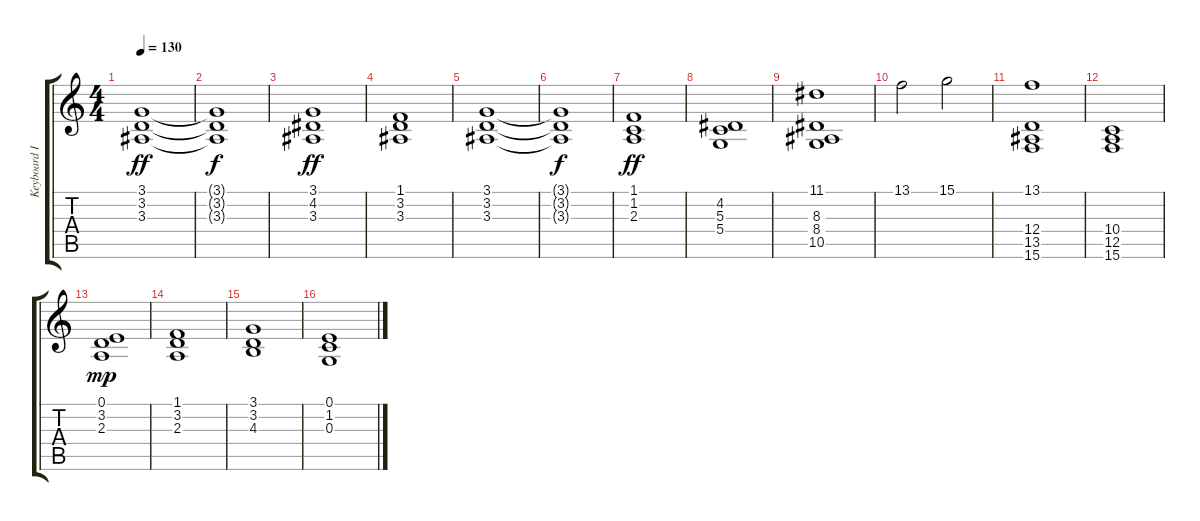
\track ("Keyboard I" "Keyboard I") {instrument pad2warm}
\staff {score tabs}
\tuning (E4 B3 G3 D3 A2 D2) {hide}
\ts (4 4)
\tempo 130
\clef g2
\ks c
(3.1 3.2 3.3).1{dy ff} |
(3.1{t} 3.2{t} 3.3{t}).1{dy f} |
(3.1 4.2 3.3).1{dy ff} |
(1.1 3.2 3.3).1 |
(3.1 3.2 3.3).1 |
(3.1{t} 3.2{t} 3.3{t}).1{dy f} |
(1.1 1.2 2.3).1{dy ff} |
(4.2 5.3 5.4).1 |
(11.1 8.3 8.4 10.5).1 |
13.1.2 15.1.2 |
(13.1 12.4 13.5 15.6).1 |
(10.4 12.5 15.6).1 |
(0.1 3.2 2.3).1{dy mp volume 13 instrument pad2warm} |
(1.1 3.2 2.3).1 |
(3.1 3.2 4.3).1 |
(0.1 1.2 0.3).1
